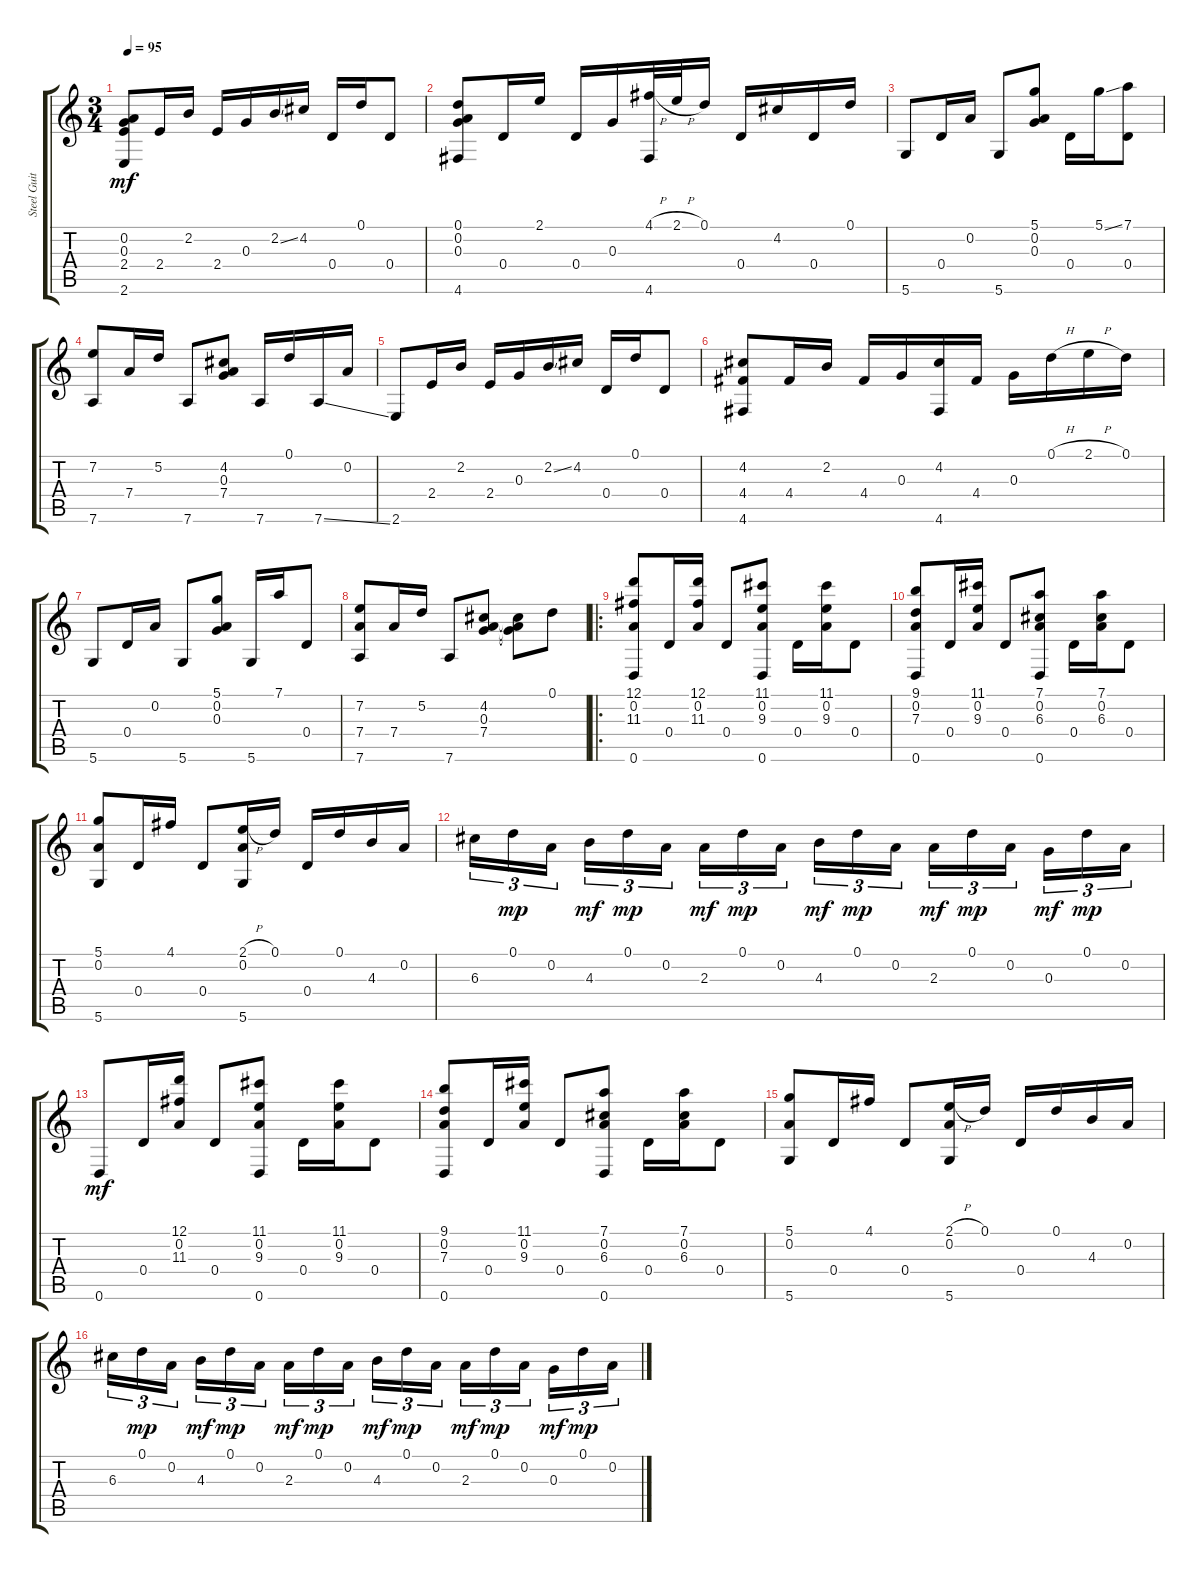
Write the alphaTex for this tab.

\track ("Steel Guitar" "Steel Guit") {instrument acousticguitarsteel}
\staff {score tabs}
\tuning (D4 A3 G3 D3 G2 D2) {hide}
\ts (3 4)
\tempo 95
\clef g2
\ks c
(0.2 0.3 2.4 2.6).8{dy mf} 2.4.16 2.2.16 2.4.16 0.3.16 2.2{ss}.16 4.2.16 0.4.16 0.1.16 0.4.8 |
(0.1 0.2 0.3 4.6).8 0.4.16 2.1.16 0.4.16 0.3.16 (4.1{h} 4.6).32 2.1{h}.32 0.1.16 0.4.16 4.2.16 0.4.16 0.1.16 |
5.6.8 0.4.16 0.2.16 5.6.8 (5.1 0.2 0.3).8 0.4.16 5.1{ss}.16 (7.1 0.4).8 |
(7.2 7.6).8 7.4.16 5.2.16 7.6.8 (4.2 0.3 7.4).8 7.6.16 0.1.16 7.6{ss}.16 0.2.16 |
2.6.8 2.4.16 2.2.16 2.4.16 0.3.16 2.2{ss}.16 4.2.16 0.4.16 0.1.16 0.4.8 |
(4.2 4.4 4.6).8 4.4.16 2.2.16 4.4.16 0.3.16 (4.2 4.6).16 4.4.16 0.3.16 0.1{h}.16 2.1{h}.16 0.1.16 |
5.6.8 0.4.16 0.2.16 5.6.8 (5.1 0.2 0.3).8 5.6.16 7.1.16 0.4.8 |
(7.2 7.4 7.6).8 7.4.16 5.2.16 7.6.8 (4.2 0.3 7.4).8 (4.2{t} 0.3{t} 7.4{t}).8 0.1.8 |
\ro
(12.1 0.2 11.3 0.6).8 0.4.16 (12.1 0.2 11.3).16 0.4.8 (11.1 0.2 9.3 0.6).8 0.4.16 (11.1 0.2 9.3).16 0.4.8 |
(9.1 0.2 7.3 0.6).8 0.4.16 (11.1 0.2 9.3).16 0.4.8 (7.1 0.2 6.3 0.6).8 0.4.16 (7.1 0.2 6.3).16 0.4.8 |
(5.1 0.2 5.6).8 0.4.16 4.1.16 0.4.8 (2.1{h} 0.2 5.6).16 0.1.16 0.4.16 0.1.16 4.3.16 0.2.16 |
6.3.16{tu (3 2)} 0.1.16{tu (3 2) dy mp} 0.2.16{tu (3 2)} 4.3.16{tu (3 2) dy mf} 0.1.16{tu (3 2) dy mp} 0.2.16{tu (3 2)} 2.3.16{tu (3 2) dy mf} 0.1.16{tu (3 2) dy mp} 0.2.16{tu (3 2)} 4.3.16{tu (3 2) dy mf} 0.1.16{tu (3 2) dy mp} 0.2.16{tu (3 2)} 2.3.16{tu (3 2) dy mf} 0.1.16{tu (3 2) dy mp} 0.2.16{tu (3 2)} 0.3.16{tu (3 2) dy mf} 0.1.16{tu (3 2) dy mp} 0.2.16{tu (3 2)} |
0.6.8{dy mf} 0.4.16 (12.1 0.2 11.3).16 0.4.8 (11.1 0.2 9.3 0.6).8 0.4.16 (11.1 0.2 9.3).16 0.4.8 |
(9.1 0.2 7.3 0.6).8 0.4.16 (11.1 0.2 9.3).16 0.4.8 (7.1 0.2 6.3 0.6).8 0.4.16 (7.1 0.2 6.3).16 0.4.8 |
(5.1 0.2 5.6).8 0.4.16 4.1.16 0.4.8 (2.1{h} 0.2 5.6).16 0.1.16 0.4.16 0.1.16 4.3.16 0.2.16 |
6.3.16{tu (3 2)} 0.1.16{tu (3 2) dy mp} 0.2.16{tu (3 2)} 4.3.16{tu (3 2) dy mf} 0.1.16{tu (3 2) dy mp} 0.2.16{tu (3 2)} 2.3.16{tu (3 2) dy mf} 0.1.16{tu (3 2) dy mp} 0.2.16{tu (3 2)} 4.3.16{tu (3 2) dy mf} 0.1.16{tu (3 2) dy mp} 0.2.16{tu (3 2)} 2.3.16{tu (3 2) dy mf} 0.1.16{tu (3 2) dy mp} 0.2.16{tu (3 2)} 0.3.16{tu (3 2) dy mf} 0.1.16{tu (3 2) dy mp} 0.2.16{tu (3 2)}
